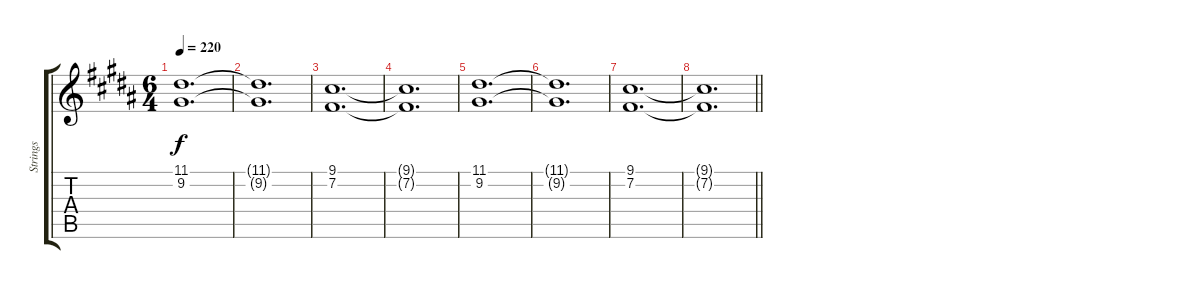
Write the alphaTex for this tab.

\track ("Strings" "Strings") {instrument stringensemble1}
\staff {score tabs}
\tuning (E4 B3 G3 D3 A2 E2) {hide}
\ts (6 4)
\tempo 220
\clef g2
\ks g#minor
(11.1 9.2).1{d dy f} |
(11.1{t} 9.2{t}).1{d} |
(9.1 7.2).1{d} |
(9.1{t} 7.2{t}).1{d} |
(11.1 9.2).1{d} |
(11.1{t} 9.2{t}).1{d} |
(9.1 7.2).1{d} |
\barLineRight lightlight
(9.1{t} 7.2{t}).1{d}
